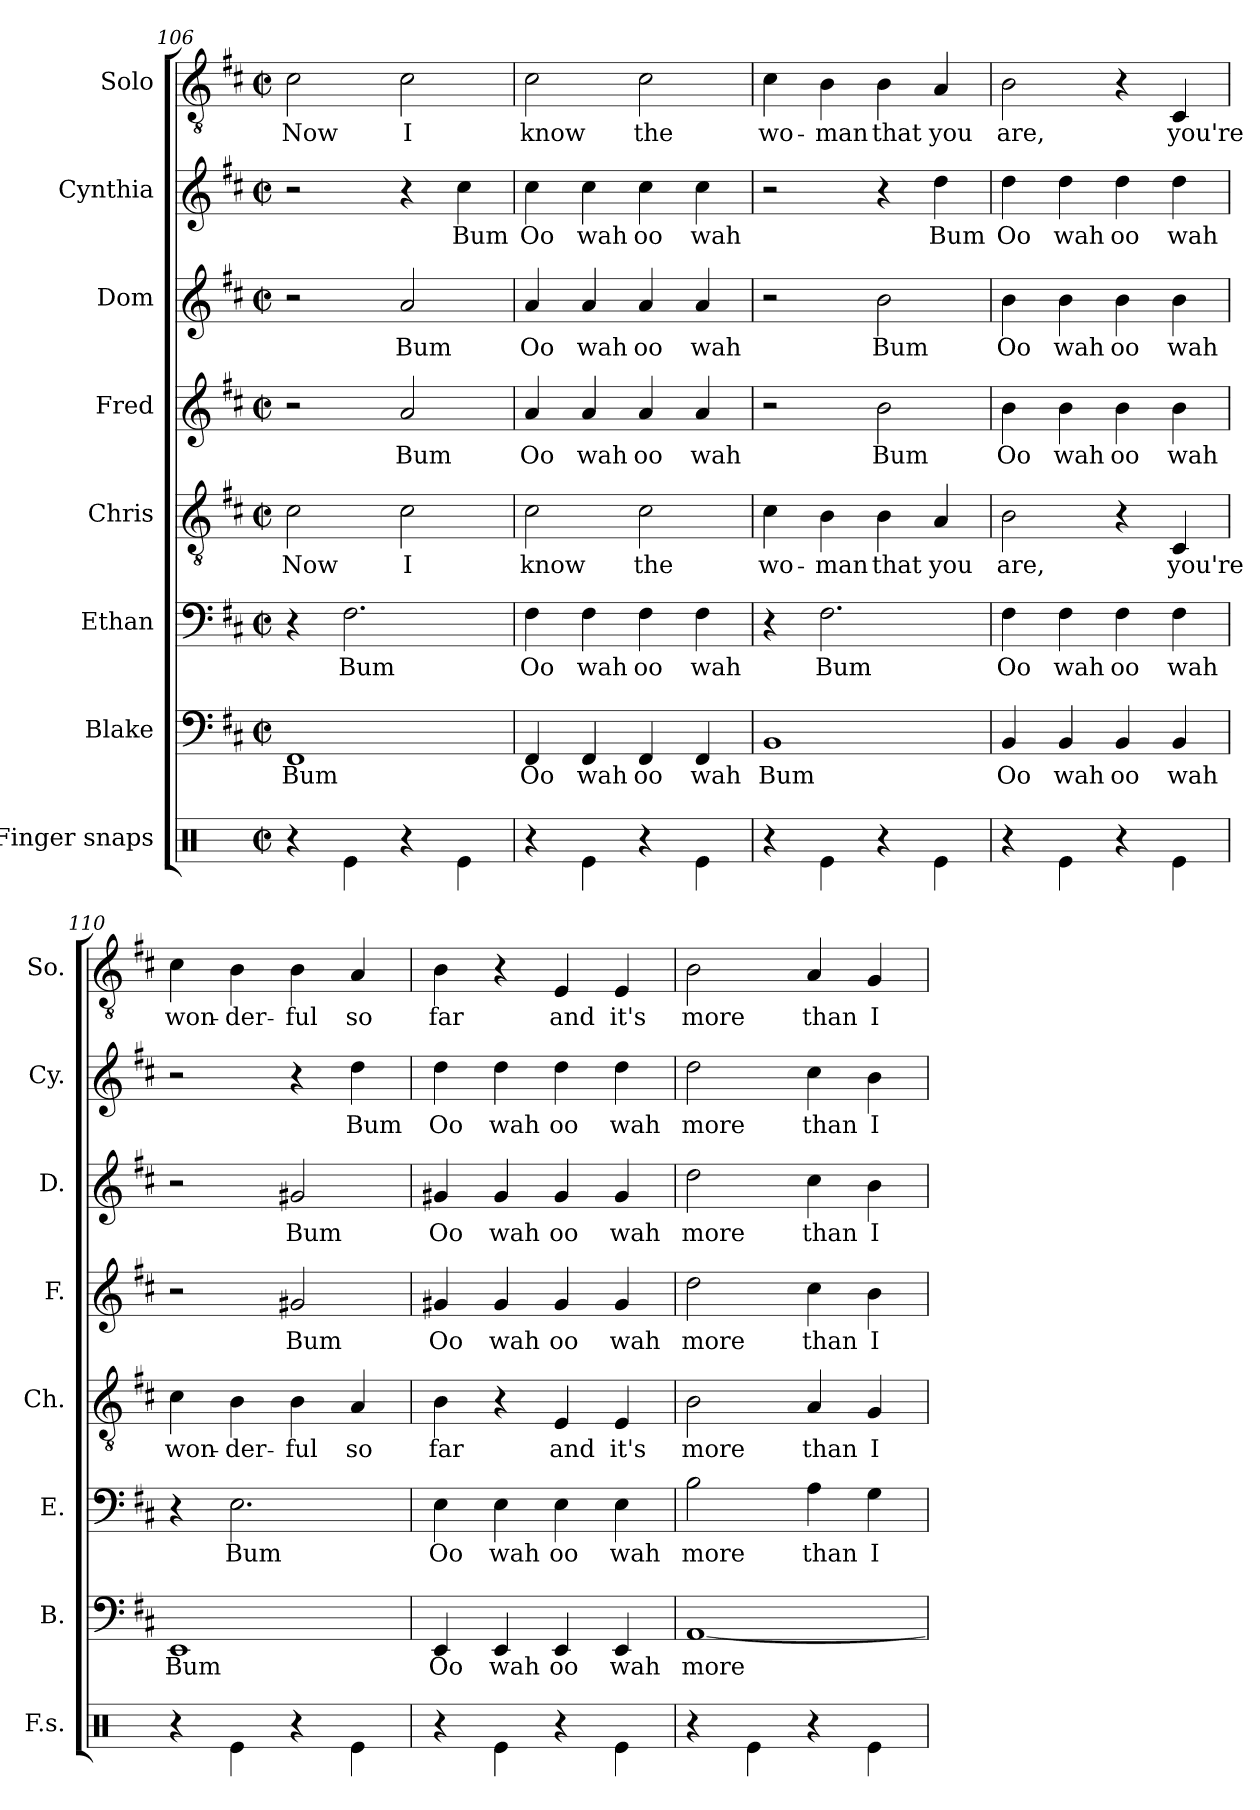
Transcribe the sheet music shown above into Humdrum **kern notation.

**kern	**kern	**text	**kern	**text	**kern	**text	**kern	**text	**kern	**text	**kern	**text	**kern	**text
*part8	*part7	*part7	*part6	*part6	*part5	*part5	*part4	*part4	*part3	*part3	*part2	*part2	*part1	*part1
*staff8	*staff7	*staff7	*staff6	*staff6	*staff5	*staff5	*staff4	*staff4	*staff3	*staff3	*staff2	*staff2	*staff1	*staff1
*I"Finger snaps	*I"Blake	*	*I"Ethan	*	*I"Chris	*	*I"Fred	*	*I"Dom	*	*I"Cynthia	*	*I"Solo	*
*I'F.s.	*I'B.	*	*I'E.	*	*I'Ch.	*	*I'F.	*	*I'D.	*	*I'Cy.	*	*I'So.	*
*clefX	*clefF4	*	*clefF4	*	*clefGv2	*	*clefG2	*	*clefG2	*	*clefG2	*	*clefGv2	*
*k[]	*k[f#c#]	*	*k[f#c#]	*	*k[f#c#]	*	*k[f#c#]	*	*k[f#c#]	*	*k[f#c#]	*	*k[f#c#]	*
*M2/2	*M2/2	*	*M2/2	*	*M2/2	*	*M2/2	*	*M2/2	*	*M2/2	*	*M2/2	*
*met(c|)	*met(c|)	*	*met(c|)	*	*met(c|)	*	*met(c|)	*	*met(c|)	*	*met(c|)	*	*met(c|)	*
=106	=106	=106	=106	=106	=106	=106	=106	=106	=106	=106	=106	=106	=106	=106
4r	1FF#	Bum	4r	.	2c#\	Now	2r	.	2r	.	2r	.	2c#\	Now
4Re\	.	.	2.F#\	Bum	.	.	.	.	.	.	.	.	.	.
4r	.	.	.	.	2c#\	I	2a/	Bum	2a/	Bum	4r	.	2c#\	I
4Re\	.	.	.	.	.	.	.	.	.	.	4cc#\	Bum	.	.
=107	=107	=107	=107	=107	=107	=107	=107	=107	=107	=107	=107	=107	=107	=107
4r	4FF#/	Oo	4F#\	Oo	2c#\	know	4a/	Oo	4a/	Oo	4cc#\	Oo	2c#\	know
4Re\	4FF#/	wah	4F#\	wah	.	.	4a/	wah	4a/	wah	4cc#\	wah	.	.
4r	4FF#/	oo	4F#\	oo	2c#\	the	4a/	oo	4a/	oo	4cc#\	oo	2c#\	the
4Re\	4FF#/	wah	4F#\	wah	.	.	4a/	wah	4a/	wah	4cc#\	wah	.	.
=108	=108	=108	=108	=108	=108	=108	=108	=108	=108	=108	=108	=108	=108	=108
4r	1BB	Bum	4r	.	4c#\	wo-	2r	.	2r	.	2r	.	4c#\	wo-
4Re\	.	.	2.F#\	Bum	4B\	-man	.	.	.	.	.	.	4B\	-man
4r	.	.	.	.	4B\	that	2b\	Bum	2b\	Bum	4r	.	4B\	that
4Re\	.	.	.	.	4A/	you	.	.	.	.	4dd\	Bum	4A/	you
=109	=109	=109	=109	=109	=109	=109	=109	=109	=109	=109	=109	=109	=109	=109
4r	4BB/	Oo	4F#\	Oo	2B\	are,	4b\	Oo	4b\	Oo	4dd\	Oo	2B\	are,
4Re\	4BB/	wah	4F#\	wah	.	.	4b\	wah	4b\	wah	4dd\	wah	.	.
4r	4BB/	oo	4F#\	oo	4r	.	4b\	oo	4b\	oo	4dd\	oo	4r	.
4Re\	4BB/	wah	4F#\	wah	4C#/	you're	4b\	wah	4b\	wah	4dd\	wah	4C#/	you're
!!LO:PB:g=z
=110	=110	=110	=110	=110	=110	=110	=110	=110	=110	=110	=110	=110	=110	=110
4r	1EE	Bum	4r	.	4c#\	won-	2r	.	2r	.	2r	.	4c#\	won-
4Re\	.	.	2.E\	Bum	4B\	-der-	.	.	.	.	.	.	4B\	-der-
4r	.	.	.	.	4B\	-ful	2g#X/	Bum	2g#X/	Bum	4r	.	4B\	-ful
4Re\	.	.	.	.	4A/	so	.	.	.	.	4dd\	Bum	4A/	so
=111	=111	=111	=111	=111	=111	=111	=111	=111	=111	=111	=111	=111	=111	=111
4r	4EE/	Oo	4E\	Oo	4B\	far	4g#X/	Oo	4g#X/	Oo	4dd\	Oo	4B\	far
4Re\	4EE/	wah	4E\	wah	4r	.	4g#/	wah	4g#/	wah	4dd\	wah	4r	.
4r	4EE/	oo	4E\	oo	4E/	and	4g#/	oo	4g#/	oo	4dd\	oo	4E/	and
4Re\	4EE/	wah	4E\	wah	4E/	it's	4g#/	wah	4g#/	wah	4dd\	wah	4E/	it's
=112	=112	=112	=112	=112	=112	=112	=112	=112	=112	=112	=112	=112	=112	=112
4r	[1AA	more	2B\	more	2B\	more	2dd\	more	2dd\	more	2dd\	more	2B\	more
4Re\	.	.	.	.	.	.	.	.	.	.	.	.	.	.
4r	.	.	4A\	than	4A/	than	4cc#\	than	4cc#\	than	4cc#\	than	4A/	than
4Re\	.	.	4G\	I	4G/	I	4b\	I	4b\	I	4b\	I	4G/	I
=	=	=	=	=	=	=	=	=	=	=	=	=	=	=
*-	*-	*-	*-	*-	*-	*-	*-	*-	*-	*-	*-	*-	*-	*-
